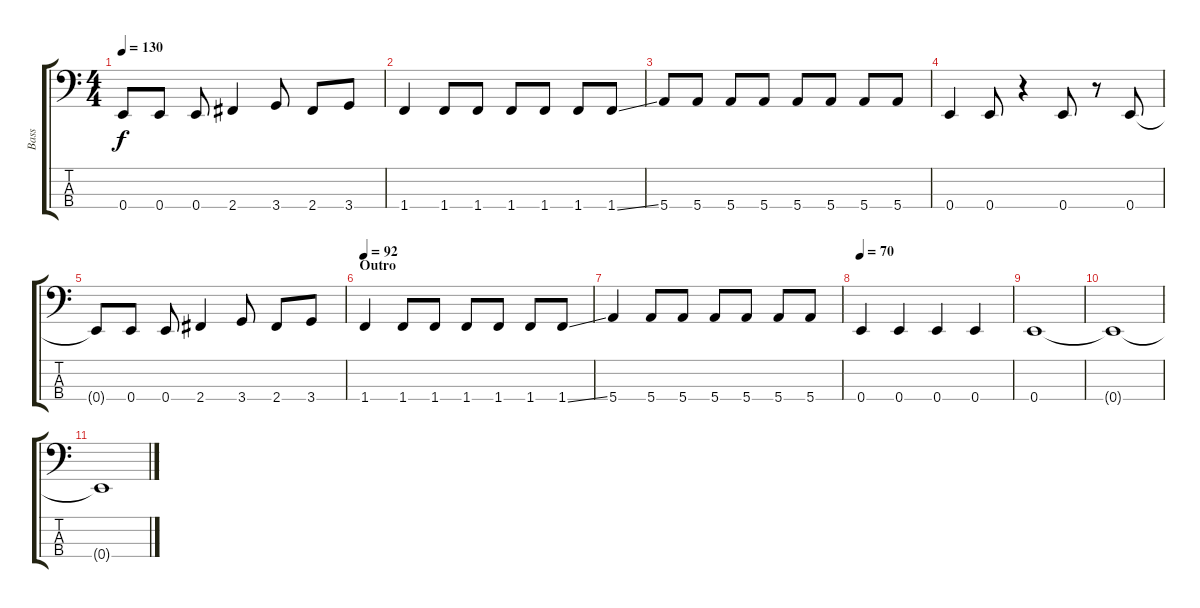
\track ("Bass" "Bass") {instrument electricbasspick}
\staff {score tabs}
\tuning (G2 D2 A1 E1) {hide}
\ts (4 4)
\tempo 130
\clef f4
\ks c
0.4{t}.8{dy f} 0.4.8 0.4.8 2.4.4 3.4.8 2.4.8 3.4.8 |
1.4.4 1.4.8 1.4.8 1.4.8 1.4.8 1.4.8 1.4{ss}.8 |
5.4.8 5.4.8 5.4.8 5.4.8 5.4.8 5.4.8 5.4.8 5.4.8 |
0.4.4 0.4.8 r.4 0.4.8 r.8 0.4.8 |
0.4{t}.8 0.4.8 0.4.8 2.4.4 3.4.8 2.4.8 3.4.8 |
\section ("" "Outro")
\tempo 92
1.4.4 1.4.8 1.4.8 1.4.8 1.4.8 1.4.8 1.4{ss}.8 |
5.4.4 5.4.8 5.4.8 5.4.8 5.4.8 5.4.8 5.4.8 |
\tempo 70
0.4.4 0.4.4 0.4.4 0.4.4 |
0.4.1 |
0.4{t}.1 |
0.4{t}.1
